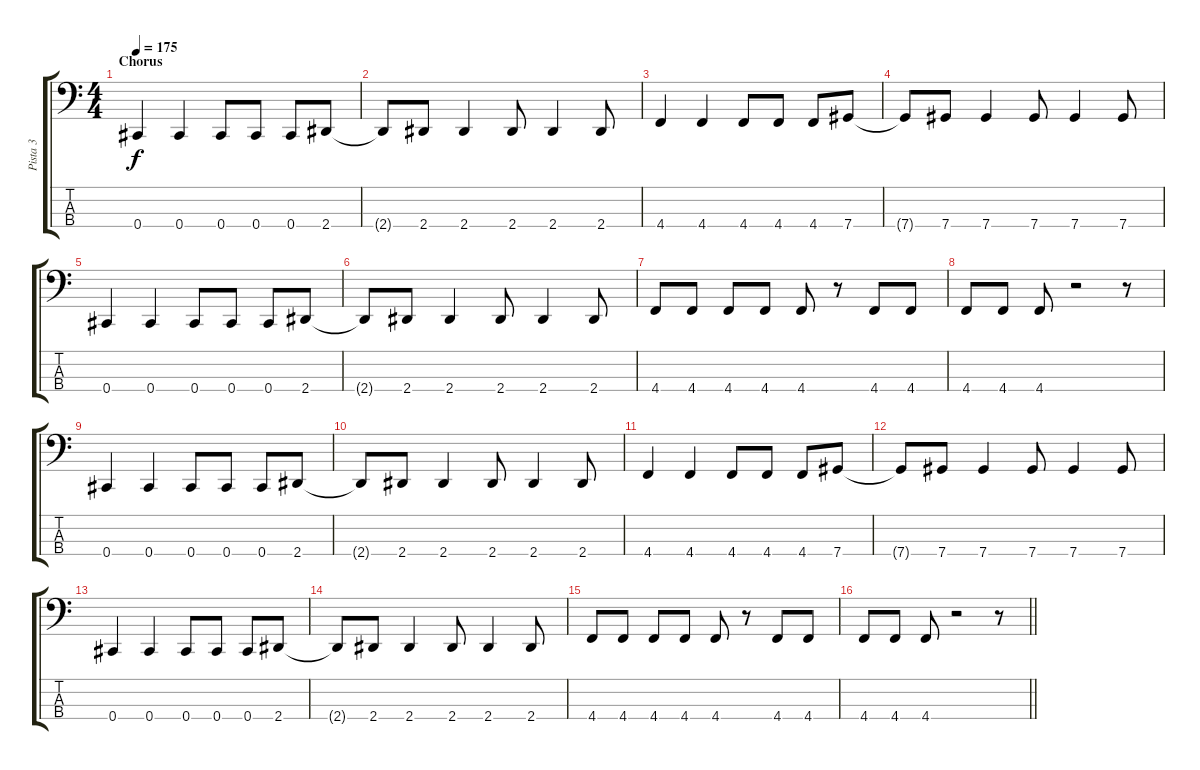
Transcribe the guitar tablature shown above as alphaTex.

\track ("Pista 3" "Pista 3") {instrument electricbasspick}
\staff {score tabs}
\tuning (Gb2 Db2 Ab1 Db1) {hide}
\ts (4 4)
\section ("" "Chorus")
\tempo 175
\clef f4
\ks c
0.4.4{dy f} 0.4.4 0.4.8 0.4.8 0.4.8 2.4.8 |
2.4{t}.8 2.4.8 2.4.4 2.4.8 2.4.4 2.4.8 |
4.4.4 4.4.4 4.4.8 4.4.8 4.4.8 7.4.8 |
7.4{t}.8 7.4.8 7.4.4 7.4.8 7.4.4 7.4.8 |
0.4.4 0.4.4 0.4.8 0.4.8 0.4.8 2.4.8 |
2.4{t}.8 2.4.8 2.4.4 2.4.8 2.4.4 2.4.8 |
4.4.8 4.4.8 4.4.8 4.4.8 4.4.8 r.8 4.4.8 4.4.8 |
4.4.8 4.4.8 4.4.8 r.2 r.8 |
0.4.4 0.4.4 0.4.8 0.4.8 0.4.8 2.4.8 |
2.4{t}.8 2.4.8 2.4.4 2.4.8 2.4.4 2.4.8 |
4.4.4 4.4.4 4.4.8 4.4.8 4.4.8 7.4.8 |
7.4{t}.8 7.4.8 7.4.4 7.4.8 7.4.4 7.4.8 |
0.4.4 0.4.4 0.4.8 0.4.8 0.4.8 2.4.8 |
2.4{t}.8 2.4.8 2.4.4 2.4.8 2.4.4 2.4.8 |
4.4.8 4.4.8 4.4.8 4.4.8 4.4.8 r.8 4.4.8 4.4.8 |
\barLineRight lightlight
4.4.8 4.4.8 4.4.8 r.2 r.8
